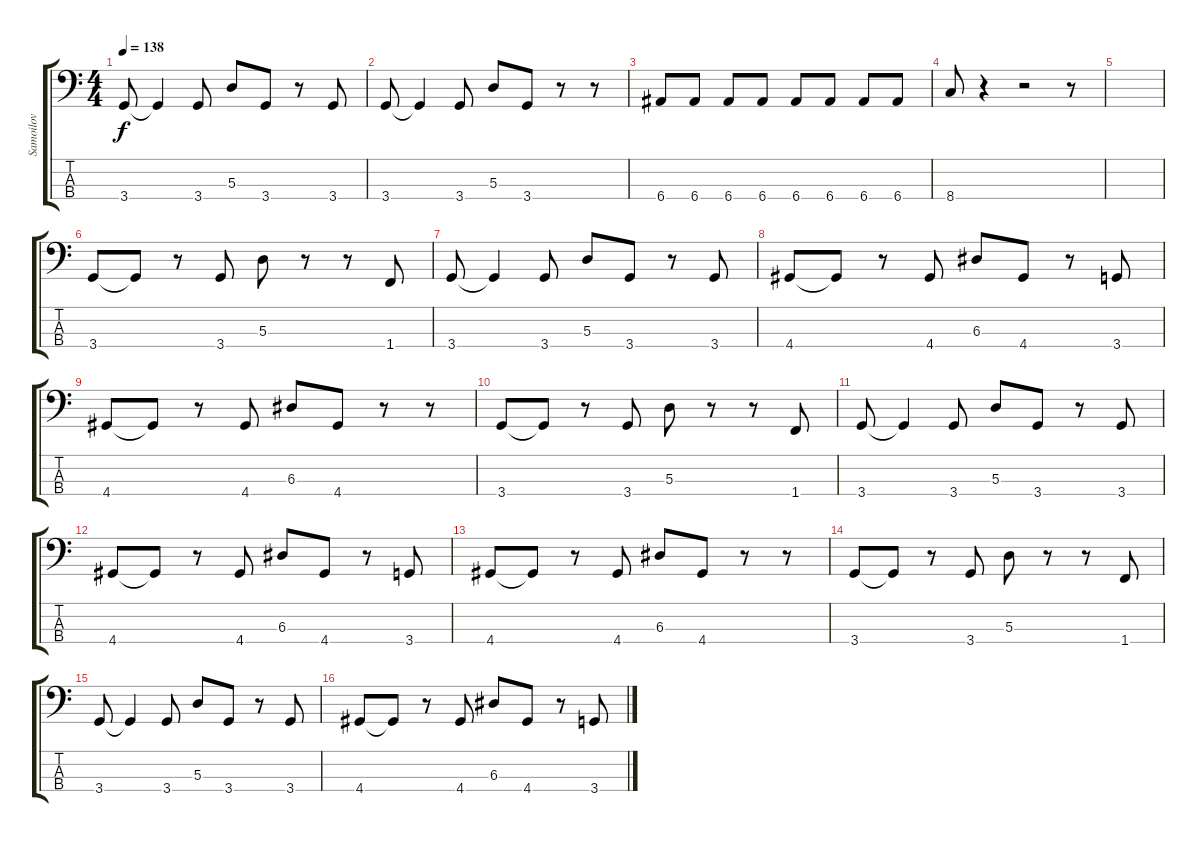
\track ("Samoilov" "Samoilov") {instrument electricbassfinger}
\staff {score tabs}
\tuning (G2 D2 A1 E1) {hide}
\ts (4 4)
\tempo 138
\clef f4
\ks c
3.4.8{dy f} 3.4{t}.4 3.4.8 5.3.8 3.4.8 r.8 3.4.8 |
3.4.8 3.4{t}.4 3.4.8 5.3.8 3.4.8 r.8 r.8 |
6.4.8 6.4.8 6.4.8 6.4.8 6.4.8 6.4.8 6.4.8 6.4.8 |
8.4.8 r.4 r.2 r.8 |
|
3.4.8 3.4{t}.8 r.8 3.4.8 5.3.8 r.8 r.8 1.4.8 |
3.4.8 3.4{t}.4 3.4.8 5.3.8 3.4.8 r.8 3.4.8 |
4.4.8 4.4{t}.8 r.8 4.4.8 6.3.8 4.4.8 r.8 3.4.8 |
4.4.8 4.4{t}.8 r.8 4.4.8 6.3.8 4.4.8 r.8 r.8 |
3.4.8 3.4{t}.8 r.8 3.4.8 5.3.8 r.8 r.8 1.4.8 |
3.4.8 3.4{t}.4 3.4.8 5.3.8 3.4.8 r.8 3.4.8 |
4.4.8 4.4{t}.8 r.8 4.4.8 6.3.8 4.4.8 r.8 3.4.8 |
4.4.8 4.4{t}.8 r.8 4.4.8 6.3.8 4.4.8 r.8 r.8 |
3.4.8 3.4{t}.8 r.8 3.4.8 5.3.8 r.8 r.8 1.4.8 |
3.4.8 3.4{t}.4 3.4.8 5.3.8 3.4.8 r.8 3.4.8 |
4.4.8 4.4{t}.8 r.8 4.4.8 6.3.8 4.4.8 r.8 3.4.8
